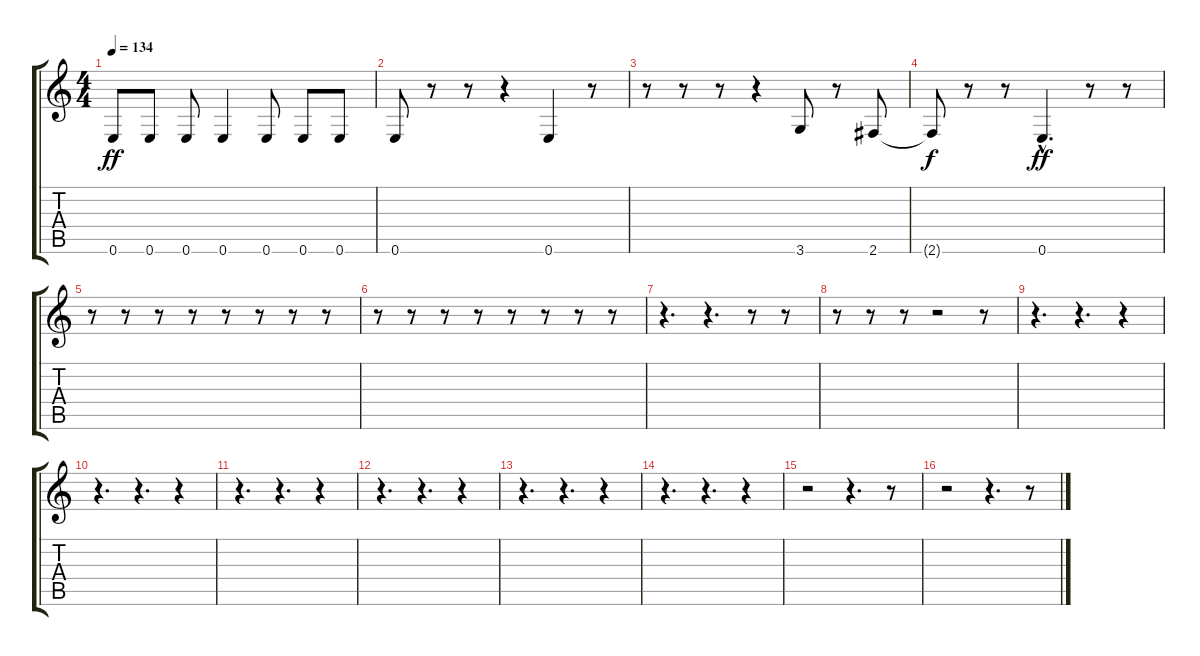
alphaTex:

\track "" {instrument electricbassfinger}
\staff {score tabs}
\tuning (E4 B3 G3 D3 A2 E2) {hide}
\ts (4 4)
\tempo 134
\clef g2
\ks c
0.6.8{dy ff} 0.6.8 0.6.8 0.6.4 0.6.8 0.6.8 0.6.8 |
0.6.8 r.8 r.8 r.4 0.6.4 r.8 |
r.8 r.8 r.8 r.4 3.6.8 r.8 2.6.8 |
2.6{t}.8{dy f} r.8 r.8 0.6{hac}.4{d dy ff} r.8 r.8 |
r.8 r.8 r.8 r.8 r.8 r.8 r.8 r.8 |
r.8 r.8 r.8 r.8 r.8 r.8 r.8 r.8 |
r.4{d} r.4{d} r.8 r.8 |
r.8 r.8 r.8 r.2 r.8 |
r.4{d} r.4{d} r.4 |
r.4{d} r.4{d} r.4 |
r.4{d} r.4{d} r.4 |
r.4{d} r.4{d} r.4 |
r.4{d} r.4{d} r.4 |
r.4{d} r.4{d} r.4 |
r.2 r.4{d} r.8 |
r.2 r.4{d} r.8
